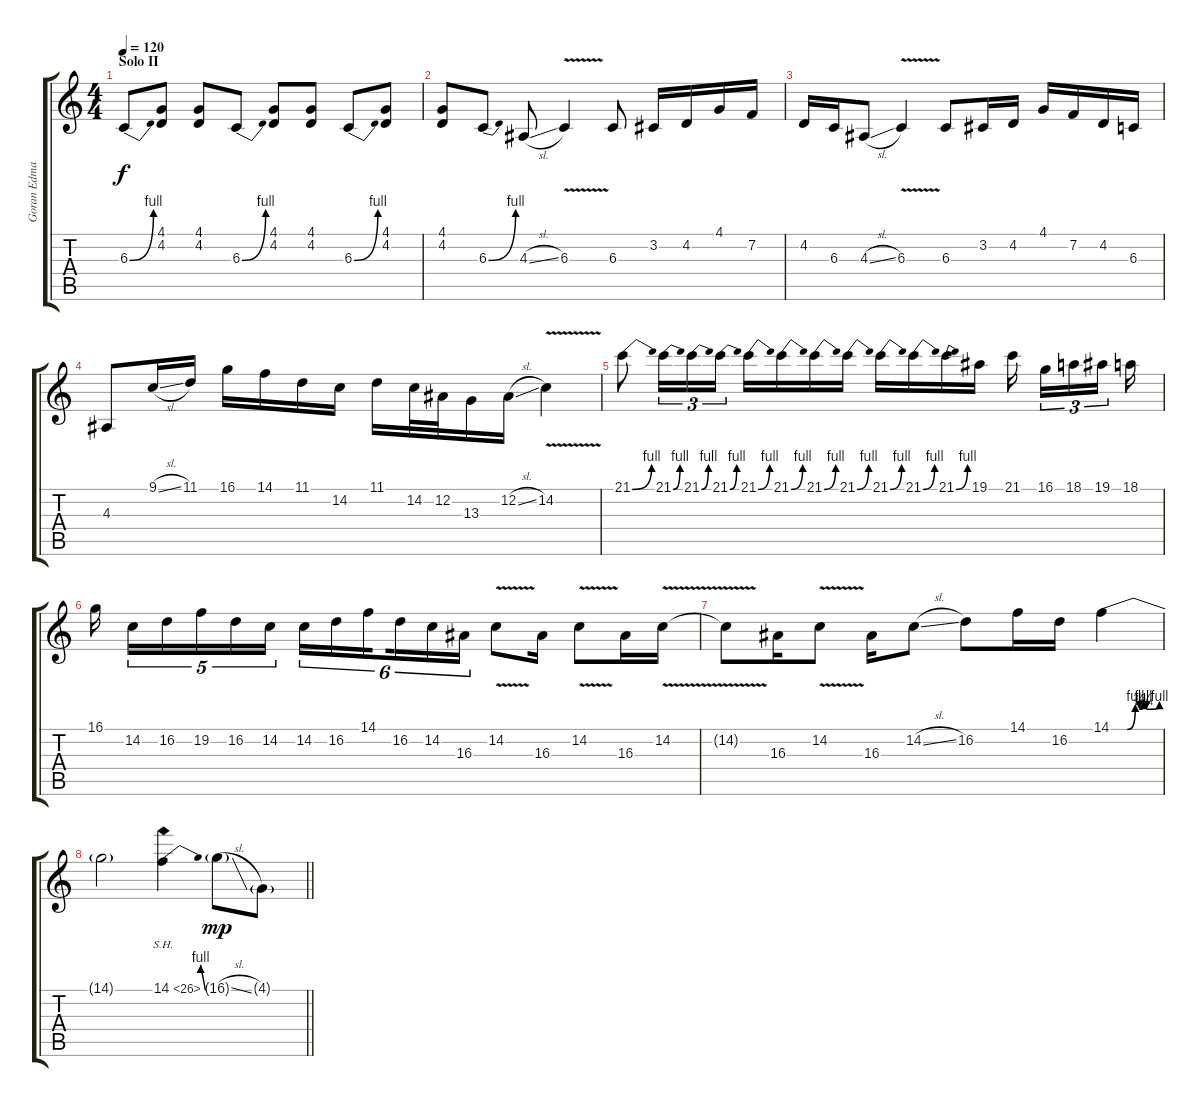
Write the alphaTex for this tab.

\track ("Goran Edman" "Goran Edma") {instrument lead2sawtooth}
\staff {score tabs}
\tuning (Eb4 Bb3 Gb3 Db3 Ab2 Eb2) {hide}
\ts (4 4)
\section ("" "Solo II")
\tempo 120
\clef g2
\ks c
6.3{be (bend 0 0 60 4)}.8{dy f volume 16 balance 8} (4.1 4.2).8 (4.1 4.2).8 6.3{be (bend 0 0 60 4)}.8 (4.1 4.2).8 (4.1 4.2).8 6.3{be (bend 0 0 60 4)}.8 (4.1 4.2).8 |
(4.1 4.2).8{balance 8} 6.3{be (bend 0 0 60 4)}.8 4.3{sl}.8 6.3{v}.4 6.3.8 3.2.16 4.2.16 4.1.16 7.2.16 |
4.2.16 6.3.16 4.3{sl}.8 6.3{v}.4 6.3.8 3.2.16 4.2.16 4.1.16 7.2.16 4.2.16 6.3.16 |
4.3.8{balance 8} 9.1{sl}.16 11.1.16 16.1.16 14.1.16 11.1.16 14.2.16 11.1.16 14.2.32 12.2.32 13.3.16 12.2{sl}.16 14.2{v}.4 |
21.1{be (bend 0 0 60 4)}.8{balance 8} 21.1{be (bend 0 0 60 4)}.16{tu (3 2)} 21.1{be (bend 0 0 60 4)}.16{tu (3 2)} 21.1{be (bend 0 0 60 4)}.16{tu (3 2)} 21.1{be (bend 0 0 60 4)}.16 21.1{be (bend 0 0 60 4)}.16 21.1{be (bend 0 0 60 4)}.16 21.1{be (bend 0 0 60 4)}.16 21.1{be (bend 0 0 60 4)}.16 21.1{be (bend 0 0 60 4)}.16 21.1{be (bend 0 0 60 4)}.16 19.1.16 21.1.16{beam splitsecondary} 16.1.16{tu (3 2)} 18.1.16{tu (3 2)} 19.1.16{tu (3 2) beam splitsecondary} 18.1.16 |
16.1.16{balance 8 beam splitsecondary} 14.2.16{tu (5 4)} 16.2.16{tu (5 4)} 19.2.16{tu (5 4)} 16.2.16{tu (5 4)} 14.2.16{tu (5 4) beam splitsecondary} 14.2.16{tu (6 4)} 16.2.16{tu (6 4)} 14.1.16{tu (6 4) beam splitsecondary} 16.2.16{tu (6 4)} 14.2.16{tu (6 4)} 16.3.16{tu (6 4)} 14.2{v}.8 16.3.16 14.2{v}.8 16.3.16 14.2{v}.16 |
14.2{t}.8{balance 8} 16.3.16 14.2{v}.8 16.3.16 14.2{sl}.8 16.2.8 14.1.16 16.2.16 14.1{be (custom 0 0 20 0 30 4 35 3 40 4 44 3 60 4)}.4 |
\barLineRight lightlight
14.1{t}.2{balance 8} 14.1{be (bend 0 0 60 4) sh 12}.4 16.1{sl g}.8{dy mp} 4.1{g}.8
